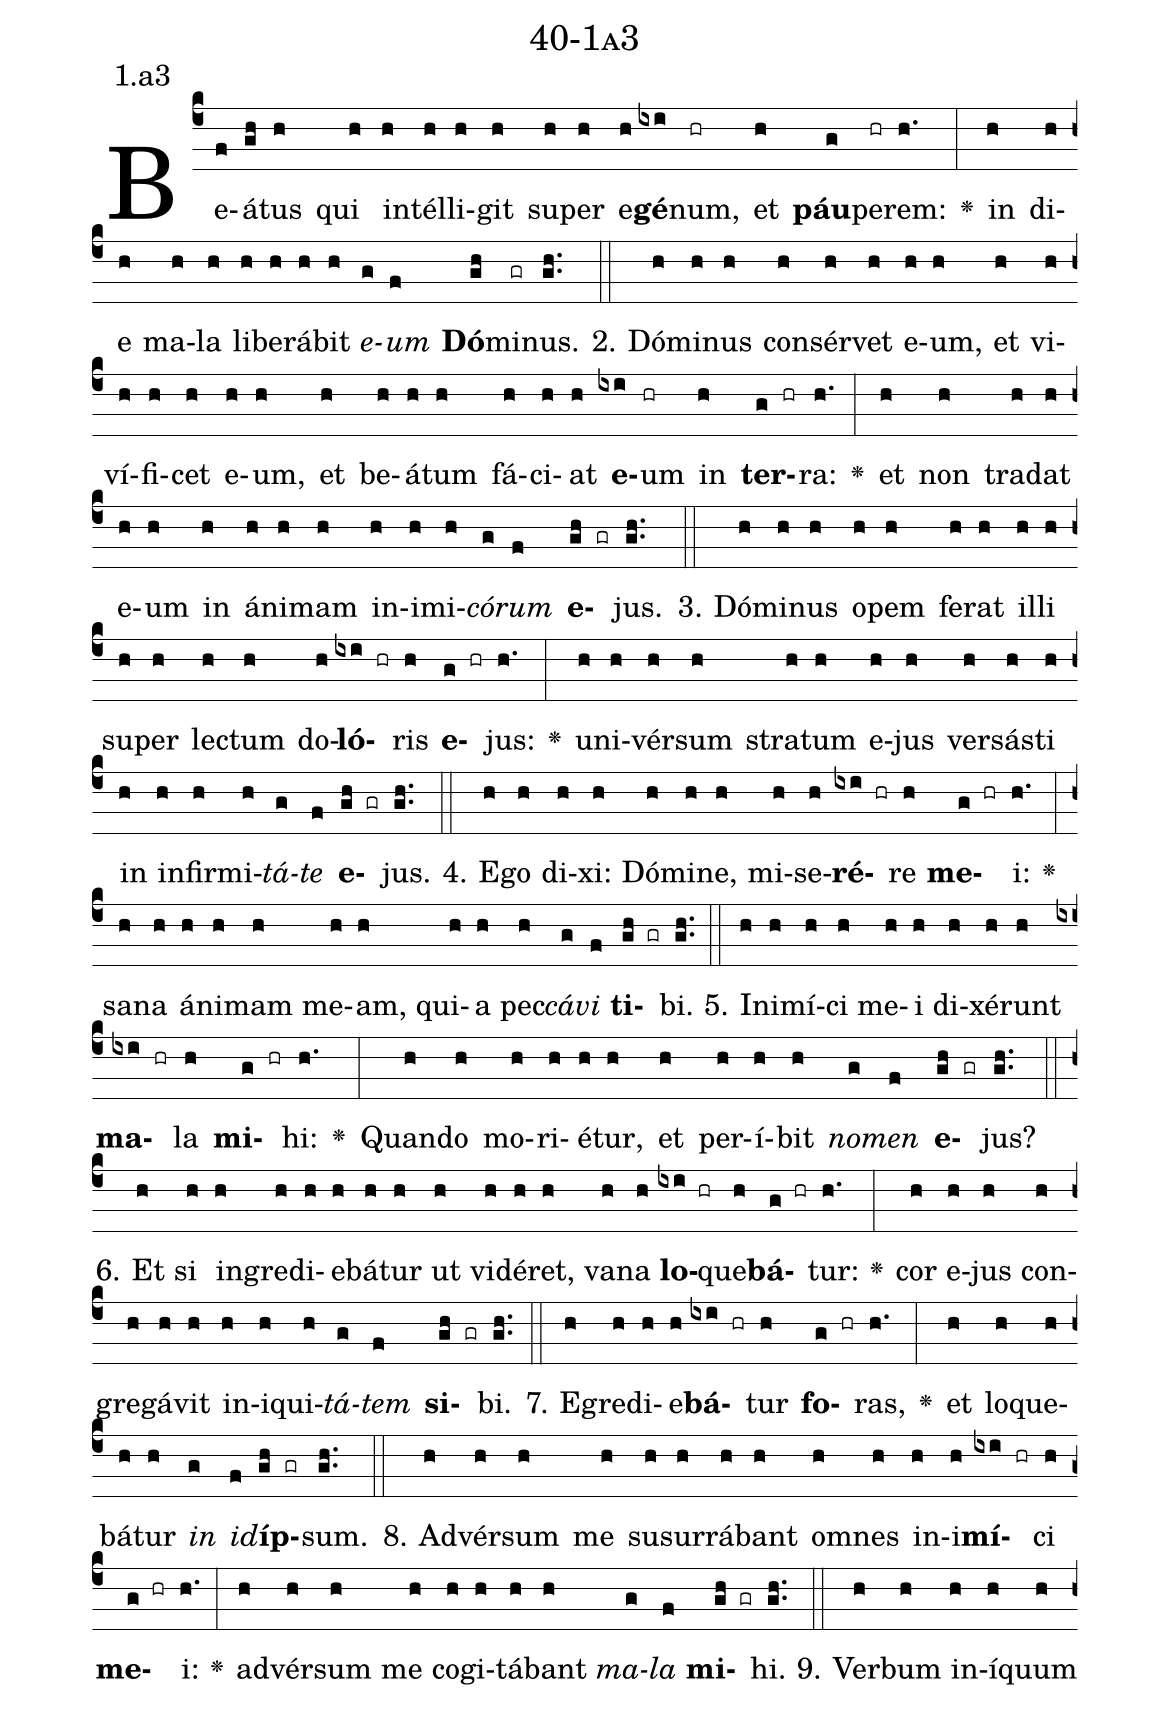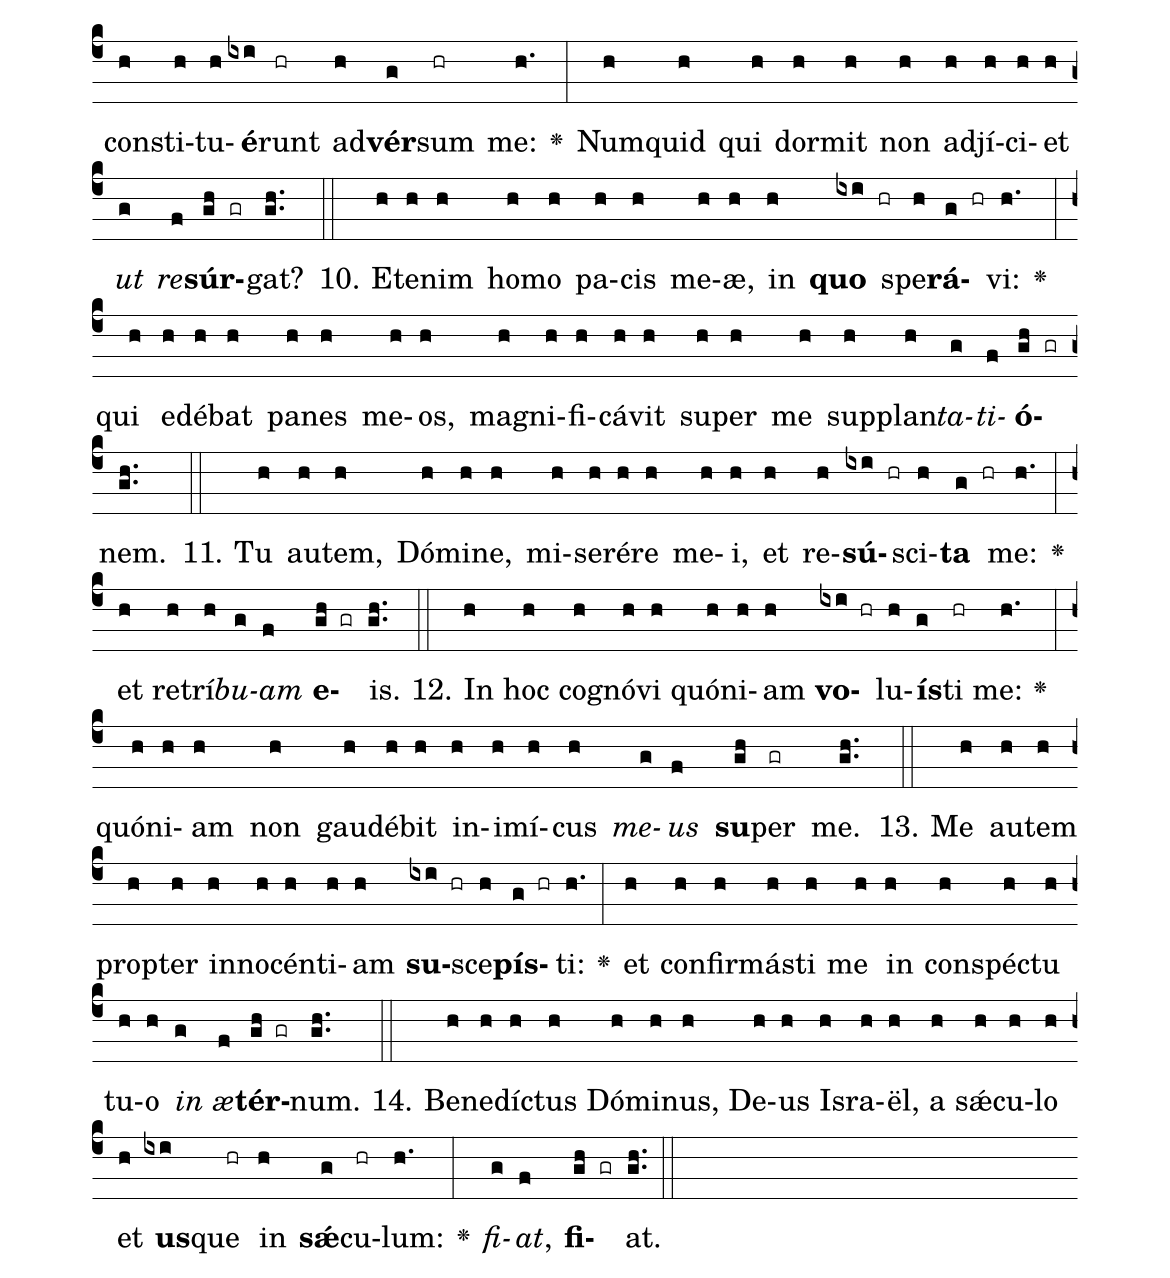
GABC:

name: 40-1a3;
annotation: 1.a3;
%%
(c4)Be(f)á(gh)tus(h) qui(h) in(h)tél(h)li(h)git(h) su(h)per(h) e(h)<b>gé</b>(ixi)num,(hr) et(h) <b>páu</b>(g)pe(hr)rem:(h.) <v>\greheightstar</v>(:) in(h) di(h)e(h) ma(h)la(h) li(h)be(h)rá(h)bit(h) <i>e</i>(g)<i>um</i>(f) <b>Dó</b>(gh)mi(gr)nus.(gh..) (::)
2. Dó(h)mi(h)nus(h) con(h)sér(h)vet(h) e(h)um,(h) et(h) vi(h)ví(h)fi(h)cet(h) e(h)um,(h) et(h) be(h)á(h)tum(h) fá(h)ci(h)at(h) <b>e</b>(ixi)um(hr) in(h) <b>ter</b>(g hr)ra:(h.) <v>\greheightstar</v>(:) et(h) non(h) tra(h)dat(h) e(h)um(h) in(h) á(h)ni(h)mam(h) in(h)i(h)mi(h)<i>có</i>(g)<i>rum</i>(f) <b>e</b>(gh gr)jus.(gh..) (::)
3. Dó(h)mi(h)nus(h) o(h)pem(h) fe(h)rat(h) il(h)li(h) su(h)per(h) lec(h)tum(h) do(h)<b>ló</b>(ixi hr)ris(h) <b>e</b>(g hr)jus:(h.) <v>\greheightstar</v>(:) u(h)ni(h)vér(h)sum(h) stra(h)tum(h) e(h)jus(h) ver(h)sás(h)ti(h) in(h) in(h)fir(h)mi(h)<i>tá</i>(g)<i>te</i>(f) <b>e</b>(gh gr)jus.(gh..) (::)
4. E(h)go(h) di(h)xi:(h) Dó(h)mi(h)ne,(h) mi(h)se(h)<b>ré</b>(ixi hr)re(h) <b>me</b>(g hr)i:(h.) <v>\greheightstar</v>(:) sa(h)na(h) á(h)ni(h)mam(h) me(h)am,(h) qui(h)a(h) pec(h)<i>cá</i>(g)<i>vi</i>(f) <b>ti</b>(gh gr)bi.(gh..) (::)
5. In(h)i(h)mí(h)ci(h) me(h)i(h) di(h)xé(h)runt(h) <b>ma</b>(ixi hr)la(h) <b>mi</b>(g hr)hi:(h.) <v>\greheightstar</v>(:) Quan(h)do(h) mo(h)ri(h)é(h)tur,(h) et(h) per(h)í(h)bit(h) <i>no</i>(g)<i>men</i>(f) <b>e</b>(gh gr)jus?(gh..) (::)
6. Et(h) si(h) in(h)gre(h)di(h)e(h)bá(h)tur(h) ut(h) vi(h)dé(h)ret,(h) va(h)na(h) <b>lo</b>(ixi hr)que(h)<b>bá</b>(g hr)tur:(h.) <v>\greheightstar</v>(:) cor(h) e(h)jus(h) con(h)gre(h)gá(h)vit(h) in(h)i(h)qui(h)<i>tá</i>(g)<i>tem</i>(f) <b>si</b>(gh gr)bi.(gh..) (::)
7. E(h)gre(h)di(h)e(h)<b>bá</b>(ixi hr)tur(h) <b>fo</b>(g hr)ras,(h.) <v>\greheightstar</v>(:) et(h) lo(h)que(h)bá(h)tur(h) <i>in</i>(g) <i>id</i>(f)<b>íp</b>(gh gr)sum.(gh..) (::)
8. Ad(h)vér(h)sum(h) me(h) su(h)sur(h)rá(h)bant(h) om(h)nes(h) in(h)i(h)<b>mí</b>(ixi hr)ci(h) <b>me</b>(g hr)i:(h.) <v>\greheightstar</v>(:) ad(h)vér(h)sum(h) me(h) co(h)gi(h)tá(h)bant(h) <i>ma</i>(g)<i>la</i>(f) <b>mi</b>(gh gr)hi.(gh..) (::)
9. Ver(h)bum(h) in(h)í(h)quum(h) con(h)sti(h)tu(h)<b>é</b>(ixi)runt(hr) ad(h)<b>vér</b>(g)sum(hr) me:(h.) <v>\greheightstar</v>(:) Num(h)quid(h) qui(h) dor(h)mit(h) non(h) ad(h)jí(h)ci(h)et(h) <i>ut</i>(g) <i>re</i>(f)<b>súr</b>(gh gr)gat?(gh..) (::)
10. Et(h)e(h)nim(h) ho(h)mo(h) pa(h)cis(h) me(h)æ,(h) in(h) <b>quo</b>(ixi hr) spe(h)<b>rá</b>(g hr)vi:(h.) <v>\greheightstar</v>(:) qui(h) e(h)dé(h)bat(h) pa(h)nes(h) me(h)os,(h) ma(h)gni(h)fi(h)cá(h)vit(h) su(h)per(h) me(h) sup(h)plan(h)<i>ta</i>(g)<i>ti</i>(f)<b>ó</b>(gh gr)nem.(gh..) (::)
11. Tu(h) au(h)tem,(h) Dó(h)mi(h)ne,(h) mi(h)se(h)ré(h)re(h) me(h)i,(h) et(h) re(h)<b>sú</b>(ixi hr)sci(h)<b>ta</b>(g hr) me:(h.) <v>\greheightstar</v>(:) et(h) re(h)trí(h)<i>bu</i>(g)<i>am</i>(f) <b>e</b>(gh gr)is.(gh..) (::)
12. In(h) hoc(h) co(h)gnó(h)vi(h) quón(h)i(h)am(h) <b>vo</b>(ixi hr)lu(h)<b>ís</b>(g)ti(hr) me:(h.) <v>\greheightstar</v>(:) quón(h)i(h)am(h) non(h) gau(h)dé(h)bit(h) in(h)i(h)mí(h)cus(h) <i>me</i>(g)<i>us</i>(f) <b>su</b>(gh)per(gr) me.(gh..) (::)
13. Me(h) au(h)tem(h) prop(h)ter(h) in(h)no(h)cén(h)ti(h)am(h) <b>su</b>(ixi hr)sce(h)<b>pís</b>(g hr)ti:(h.) <v>\greheightstar</v>(:) et(h) con(h)fir(h)más(h)ti(h) me(h) in(h) con(h)spéc(h)tu(h) tu(h)o(h) <i>in</i>(g) <i>æ</i>(f)<b>tér</b>(gh gr)num.(gh..) (::)
14. Be(h)ne(h)díc(h)tus(h) Dó(h)mi(h)nus,(h) De(h)us(h) Is(h)ra(h)ël,(h) a(h) sǽ(h)cu(h)lo(h) et(h) <b>us</b>(ixi)que(hr) in(h) <b>sǽ</b>(g)cu(hr)lum:(h.) <v>\greheightstar</v>(:) <i>fi</i>(g)<i>at</i>,(f) <b>fi</b>(gh gr)at.(gh..) (::)
